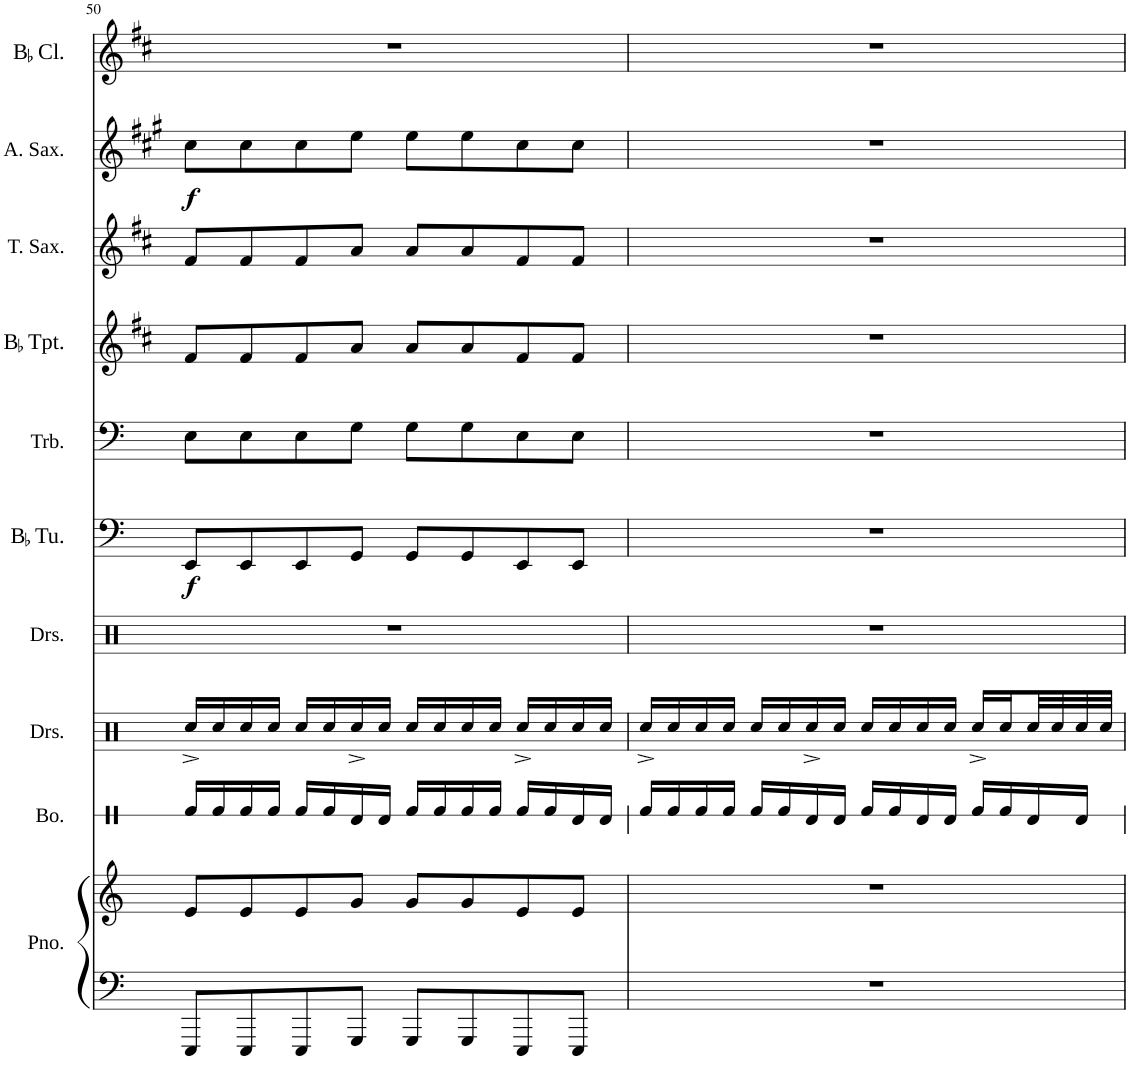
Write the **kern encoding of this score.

**kern	**kern	**kern	**kern	**kern	**kern	**dynam	**kern	**kern	**kern	**kern	**dynam	**kern
*part10	*part10	*part9	*part8	*part7	*part6	*part6	*part5	*part4	*part3	*part2	*part2	*part1
*staff11	*staff10	*staff9	*staff8	*staff7	*staff6	*staff6	*staff5	*staff4	*staff3	*staff2	*staff2	*staff1
*I"Piano	*	*I"Bongos	*I"Drumset	*I"Drumset	*I"BaccidentalFlat Tuba	*	*I"Trombone	*I"BaccidentalFlat Trumpet	*I"Tenor Saxophone	*I"Alto Saxophone	*	*I"BaccidentalFlat Clarinet
*I'Pno.	*	*I'Bo.	*I'Drs.	*I'Drs.	*I'BaccidentalFlat Tu.	*	*I'Trb.	*I'BaccidentalFlat Tpt.	*I'T. Sax.	*I'A. Sax.	*	*I'BaccidentalFlat Cl.
!!LO:PB:g=z
*clefF4	*clefG2	*clefX	*clefX	*clefX	*clefF4	*	*clefF4	*clefG2	*clefG2	*clefG2	*	*clefG2
*	*	*	*	*	*Trd4c7	*	*	*Trd1c2	*Trd8c14	*Trd5c9	*	*Trd1c2
*k[]	*k[]	*k[]	*k[]	*k[]	*k[]	*	*k[]	*k[f#c#]	*k[f#c#]	*k[f#c#g#]	*	*k[f#c#]
*M4/4	*M4/4	*M4/4	*M4/4	*M4/4	*M4/4	*	*M4/4	*M4/4	*M4/4	*M4/4	*	*M4/4
=50	=50	=50	=50	=50	=50	=50	=50	=50	=50	=50	=50	=50
!	!	!	!	!	!	!LO:DY:b	!	!	!	!	!LO:DY:b	!
8EEE/L	8e/L	16Rf/LL	16Rcc^/LL	1r	8EE/L	f	8E\L	8f#/L	8f#/L	8cc#\L	f	1r
.	.	16Rf/	16Rcc/	.	.	.	.	.	.	.	.	.
8EEE/	8e/	16Rf/	16Rcc/	.	8EE/	.	8E\	8f#/	8f#/	8cc#\	.	.
.	.	16Rf/JJ	16Rcc/JJ	.	.	.	.	.	.	.	.	.
8EEE/	8e/	16Rf/LL	16Rcc/LL	.	8EE/	.	8E\	8f#/	8f#/	8cc#\	.	.
.	.	16Rf/	16Rcc/	.	.	.	.	.	.	.	.	.
8GGG/J	8g/J	16Rd/	16Rcc^/	.	8GG/J	.	8G\J	8a/J	8a/J	8ee\J	.	.
.	.	16Rd/JJ	16Rcc/JJ	.	.	.	.	.	.	.	.	.
8GGG/L	8g/L	16Rf/LL	16Rcc/LL	.	8GG/L	.	8G\L	8a/L	8a/L	8ee\L	.	.
.	.	16Rf/	16Rcc/	.	.	.	.	.	.	.	.	.
8GGG/	8g/	16Rf/	16Rcc/	.	8GG/	.	8G\	8a/	8a/	8ee\	.	.
.	.	16Rf/JJ	16Rcc/JJ	.	.	.	.	.	.	.	.	.
8EEE/	8e/	16Rf/LL	16Rcc^/LL	.	8EE/	.	8E\	8f#/	8f#/	8cc#\	.	.
.	.	16Rf/	16Rcc/	.	.	.	.	.	.	.	.	.
8EEE/J	8e/J	16Rd/	16Rcc/	.	8EE/J	.	8E\J	8f#/J	8f#/J	8cc#\J	.	.
.	.	16Rd/JJ	16Rcc/JJ	.	.	.	.	.	.	.	.	.
=51	=51	=51	=51	=51	=51	=51	=51	=51	=51	=51	=51	=51
1r	1r	16Rf/LL	16Rcc^/LL	1r	1r	.	1r	1r	1r	1r	.	1r
.	.	16Rf/	16Rcc/	.	.	.	.	.	.	.	.	.
.	.	16Rf/	16Rcc/	.	.	.	.	.	.	.	.	.
.	.	16Rf/JJ	16Rcc/JJ	.	.	.	.	.	.	.	.	.
.	.	16Rf/LL	16Rcc/LL	.	.	.	.	.	.	.	.	.
.	.	16Rf/	16Rcc/	.	.	.	.	.	.	.	.	.
.	.	16Rd/	16Rcc^/	.	.	.	.	.	.	.	.	.
.	.	16Rd/JJ	16Rcc/JJ	.	.	.	.	.	.	.	.	.
.	.	16Rf/LL	16Rcc/LL	.	.	.	.	.	.	.	.	.
.	.	16Rf/	16Rcc/	.	.	.	.	.	.	.	.	.
.	.	16Rd/	16Rcc/	.	.	.	.	.	.	.	.	.
.	.	16Rd/JJ	16Rcc/JJ	.	.	.	.	.	.	.	.	.
.	.	16Rf/LL	16Rcc^/LL	.	.	.	.	.	.	.	.	.
.	.	16Rf/	16Rcc/	.	.	.	.	.	.	.	.	.
.	.	16Rd/	32Rcc/L	.	.	.	.	.	.	.	.	.
.	.	.	32Rcc/	.	.	.	.	.	.	.	.	.
.	.	16Rd/JJ	32Rcc/	.	.	.	.	.	.	.	.	.
.	.	.	32Rcc/JJJ	.	.	.	.	.	.	.	.	.
=	=	=	=	=	=	=	=	=	=	=	=	=
*-	*-	*-	*-	*-	*-	*-	*-	*-	*-	*-	*-	*-
